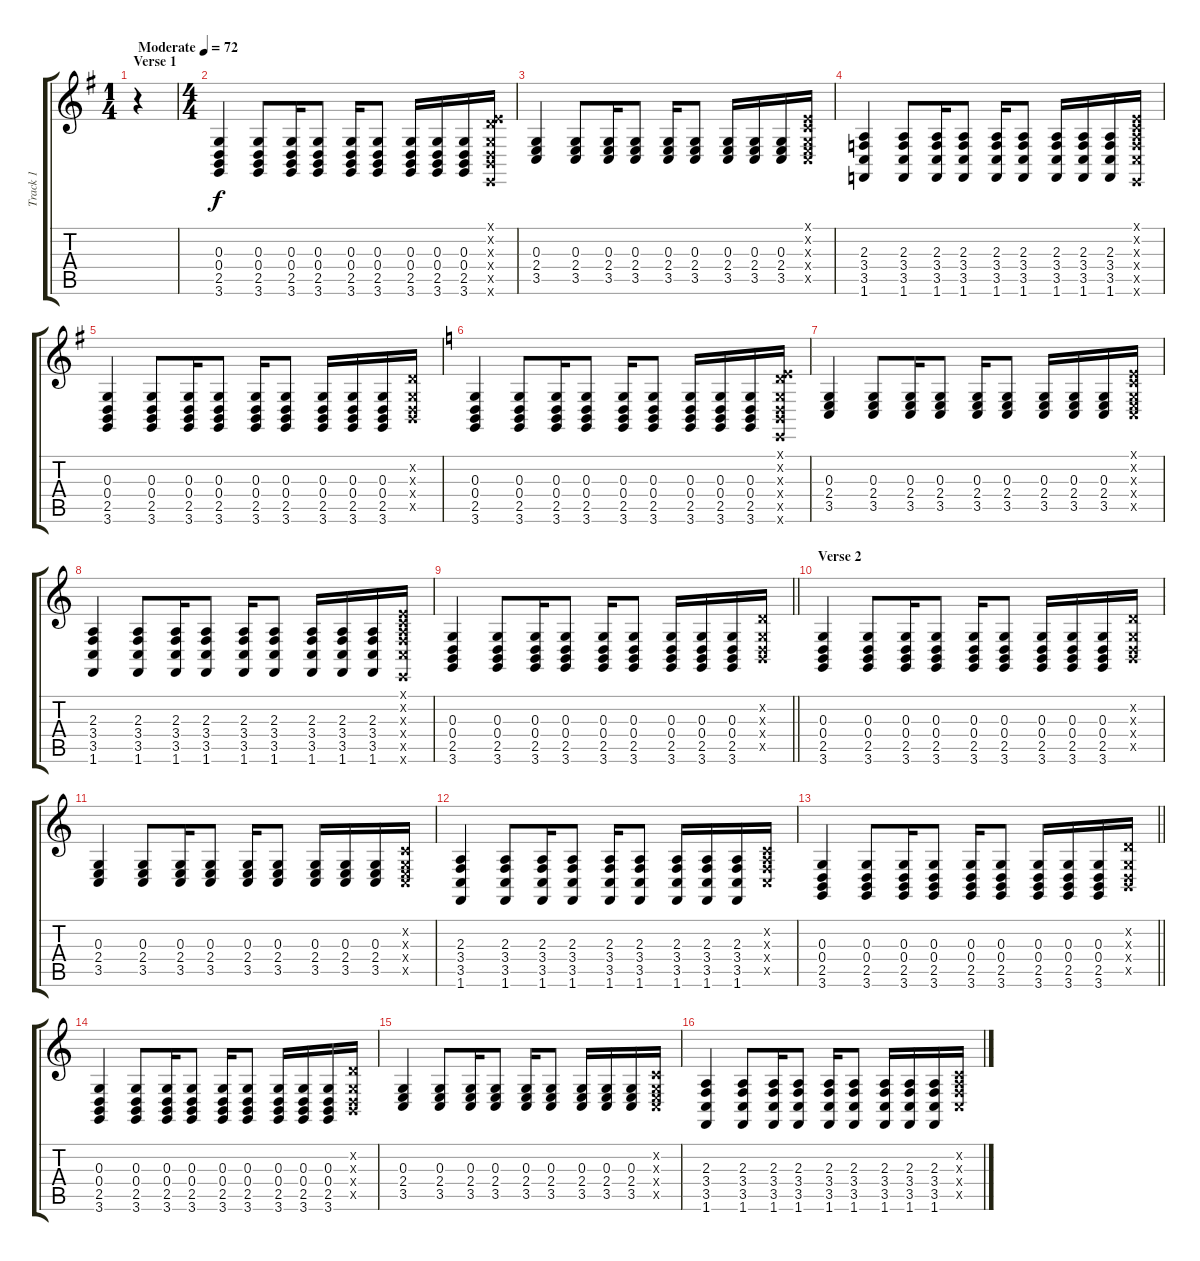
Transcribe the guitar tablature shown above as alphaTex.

\track ("Track 1" "Track 1") {instrument brightacousticpiano}
\staff {score tabs}
\tuning (E4 B3 G3 D3 A2 E2) {hide}
\ts (1 4)
\section ("" "Verse 1")
\tempo (72 "Moderate")
\clef g2
\ks g
r.4{dy f instrument brightacousticpiano} |
\ts (4 4)
(0.3 0.4 2.5 3.6).4 (0.3 0.4 2.5 3.6).8 (0.3 0.4 2.5 3.6).16 (0.3 0.4 2.5 3.6).8 (0.3 0.4 2.5 3.6).16 (0.3 0.4 2.5 3.6).8 (0.3 0.4 2.5 3.6).16 (0.3 0.4 2.5 3.6).16 (0.3 0.4 2.5 3.6).16 (0.1{x} 3.2{x} 0.3{x} 0.4{x} 2.5{x} 0.6{x}).16 |
(0.3 2.4 3.5).4 (0.3 2.4 3.5).8 (0.3 2.4 3.5).16 (0.3 2.4 3.5).8 (0.3 2.4 3.5).16 (0.3 2.4 3.5).8 (0.3 2.4 3.5).16 (0.3 2.4 3.5).16 (0.3 2.4 3.5).16 (0.1{x} 1.2{x} 0.3{x} 2.4{x} 3.5{x}).16 |
(2.3 3.4 3.5 1.6).4 (2.3 3.4 3.5 1.6).8 (2.3 3.4 3.5 1.6).16 (2.3 3.4 3.5 1.6).8 (2.3 3.4 3.5 1.6).16 (2.3 3.4 3.5 1.6).8 (2.3 3.4 3.5 1.6).16 (2.3 3.4 3.5 1.6).16 (2.3 3.4 3.5 1.6).16 (0.1{x} 1.2{x} 2.3{x} 3.4{x} 3.5{x} 0.6{x}).16 |
(0.3 0.4 2.5 3.6).4 (0.3 0.4 2.5 3.6).8 (0.3 0.4 2.5 3.6).16 (0.3 0.4 2.5 3.6).8 (0.3 0.4 2.5 3.6).16 (0.3 0.4 2.5 3.6).8 (0.3 0.4 2.5 3.6).16 (0.3 0.4 2.5 3.6).16 (0.3 0.4 2.5 3.6).16 (3.2{x} 0.3{x} 0.4{x} 2.5{x}).16 |
\ks c
(0.3 0.4 2.5 3.6).4 (0.3 0.4 2.5 3.6).8 (0.3 0.4 2.5 3.6).16 (0.3 0.4 2.5 3.6).8 (0.3 0.4 2.5 3.6).16 (0.3 0.4 2.5 3.6).8 (0.3 0.4 2.5 3.6).16 (0.3 0.4 2.5 3.6).16 (0.3 0.4 2.5 3.6).16 (0.1{x} 3.2{x} 0.3{x} 0.4{x} 2.5{x} 0.6{x}).16 |
(0.3 2.4 3.5).4 (0.3 2.4 3.5).8 (0.3 2.4 3.5).16 (0.3 2.4 3.5).8 (0.3 2.4 3.5).16 (0.3 2.4 3.5).8 (0.3 2.4 3.5).16 (0.3 2.4 3.5).16 (0.3 2.4 3.5).16 (0.1{x} 1.2{x} 0.3{x} 2.4{x} 3.5{x}).16 |
(2.3 3.4 3.5 1.6).4 (2.3 3.4 3.5 1.6).8 (2.3 3.4 3.5 1.6).16 (2.3 3.4 3.5 1.6).8 (2.3 3.4 3.5 1.6).16 (2.3 3.4 3.5 1.6).8 (2.3 3.4 3.5 1.6).16 (2.3 3.4 3.5 1.6).16 (2.3 3.4 3.5 1.6).16 (0.1{x} 1.2{x} 2.3{x} 3.4{x} 3.5{x} 0.6{x}).16 |
\barLineRight lightlight
(0.3 0.4 2.5 3.6).4 (0.3 0.4 2.5 3.6).8 (0.3 0.4 2.5 3.6).16 (0.3 0.4 2.5 3.6).8 (0.3 0.4 2.5 3.6).16 (0.3 0.4 2.5 3.6).8 (0.3 0.4 2.5 3.6).16 (0.3 0.4 2.5 3.6).16 (0.3 0.4 2.5 3.6).16 (3.2{x} 0.3{x} 0.4{x} 2.5{x}).16 |
\section ("" "Verse 2")
(0.3 0.4 2.5 3.6).4 (0.3 0.4 2.5 3.6).8 (0.3 0.4 2.5 3.6).16 (0.3 0.4 2.5 3.6).8 (0.3 0.4 2.5 3.6).16 (0.3 0.4 2.5 3.6).8 (0.3 0.4 2.5 3.6).16 (0.3 0.4 2.5 3.6).16 (0.3 0.4 2.5 3.6).16 (3.2{x} 0.3{x} 0.4{x} 2.5{x}).16 |
(0.3 2.4 3.5).4 (0.3 2.4 3.5).8 (0.3 2.4 3.5).16 (0.3 2.4 3.5).8 (0.3 2.4 3.5).16 (0.3 2.4 3.5).8 (0.3 2.4 3.5).16 (0.3 2.4 3.5).16 (0.3 2.4 3.5).16 (1.2{x} 0.3{x} 2.4{x} 3.5{x}).16 |
(2.3 3.4 3.5 1.6).4 (2.3 3.4 3.5 1.6).8 (2.3 3.4 3.5 1.6).16 (2.3 3.4 3.5 1.6).8 (2.3 3.4 3.5 1.6).16 (2.3 3.4 3.5 1.6).8 (2.3 3.4 3.5 1.6).16 (2.3 3.4 3.5 1.6).16 (2.3 3.4 3.5 1.6).16 (1.2{x} 2.3{x} 3.4{x} 3.5{x}).16 |
\barLineRight lightlight
(0.3 0.4 2.5 3.6).4 (0.3 0.4 2.5 3.6).8 (0.3 0.4 2.5 3.6).16 (0.3 0.4 2.5 3.6).8 (0.3 0.4 2.5 3.6).16 (0.3 0.4 2.5 3.6).8 (0.3 0.4 2.5 3.6).16 (0.3 0.4 2.5 3.6).16 (0.3 0.4 2.5 3.6).16 (3.2{x} 0.3{x} 0.4{x} 2.5{x}).16 |
(0.3 0.4 2.5 3.6).4 (0.3 0.4 2.5 3.6).8 (0.3 0.4 2.5 3.6).16 (0.3 0.4 2.5 3.6).8 (0.3 0.4 2.5 3.6).16 (0.3 0.4 2.5 3.6).8 (0.3 0.4 2.5 3.6).16 (0.3 0.4 2.5 3.6).16 (0.3 0.4 2.5 3.6).16 (3.2{x} 0.3{x} 0.4{x} 2.5{x}).16 |
(0.3 2.4 3.5).4 (0.3 2.4 3.5).8 (0.3 2.4 3.5).16 (0.3 2.4 3.5).8 (0.3 2.4 3.5).16 (0.3 2.4 3.5).8 (0.3 2.4 3.5).16 (0.3 2.4 3.5).16 (0.3 2.4 3.5).16 (1.2{x} 0.3{x} 2.4{x} 3.5{x}).16 |
(2.3 3.4 3.5 1.6).4 (2.3 3.4 3.5 1.6).8 (2.3 3.4 3.5 1.6).16 (2.3 3.4 3.5 1.6).8 (2.3 3.4 3.5 1.6).16 (2.3 3.4 3.5 1.6).8 (2.3 3.4 3.5 1.6).16 (2.3 3.4 3.5 1.6).16 (2.3 3.4 3.5 1.6).16 (1.2{x} 2.3{x} 3.4{x} 3.5{x}).16
